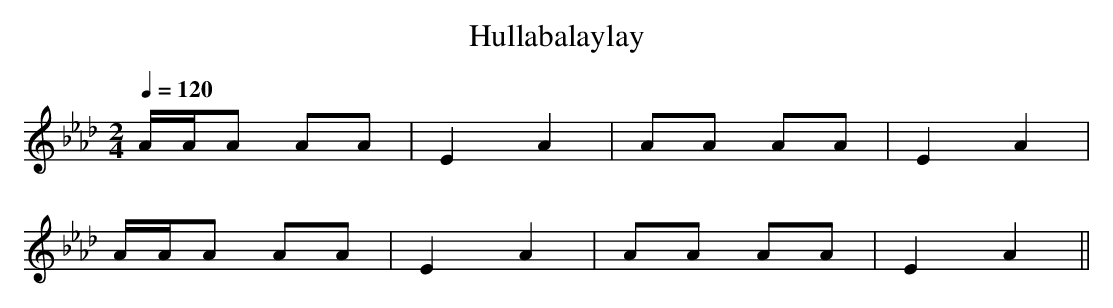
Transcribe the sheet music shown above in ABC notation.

X:1
T:Hullabalaylay
M:2/4
L:1/16
Q:1/4=120
K:Ab
AAA2 A2A2|E4 A4|A2A2 A2A2|E4 A4|
AAA2 A2A2|E4 A4|A2A2 A2A2|E4 A4||
